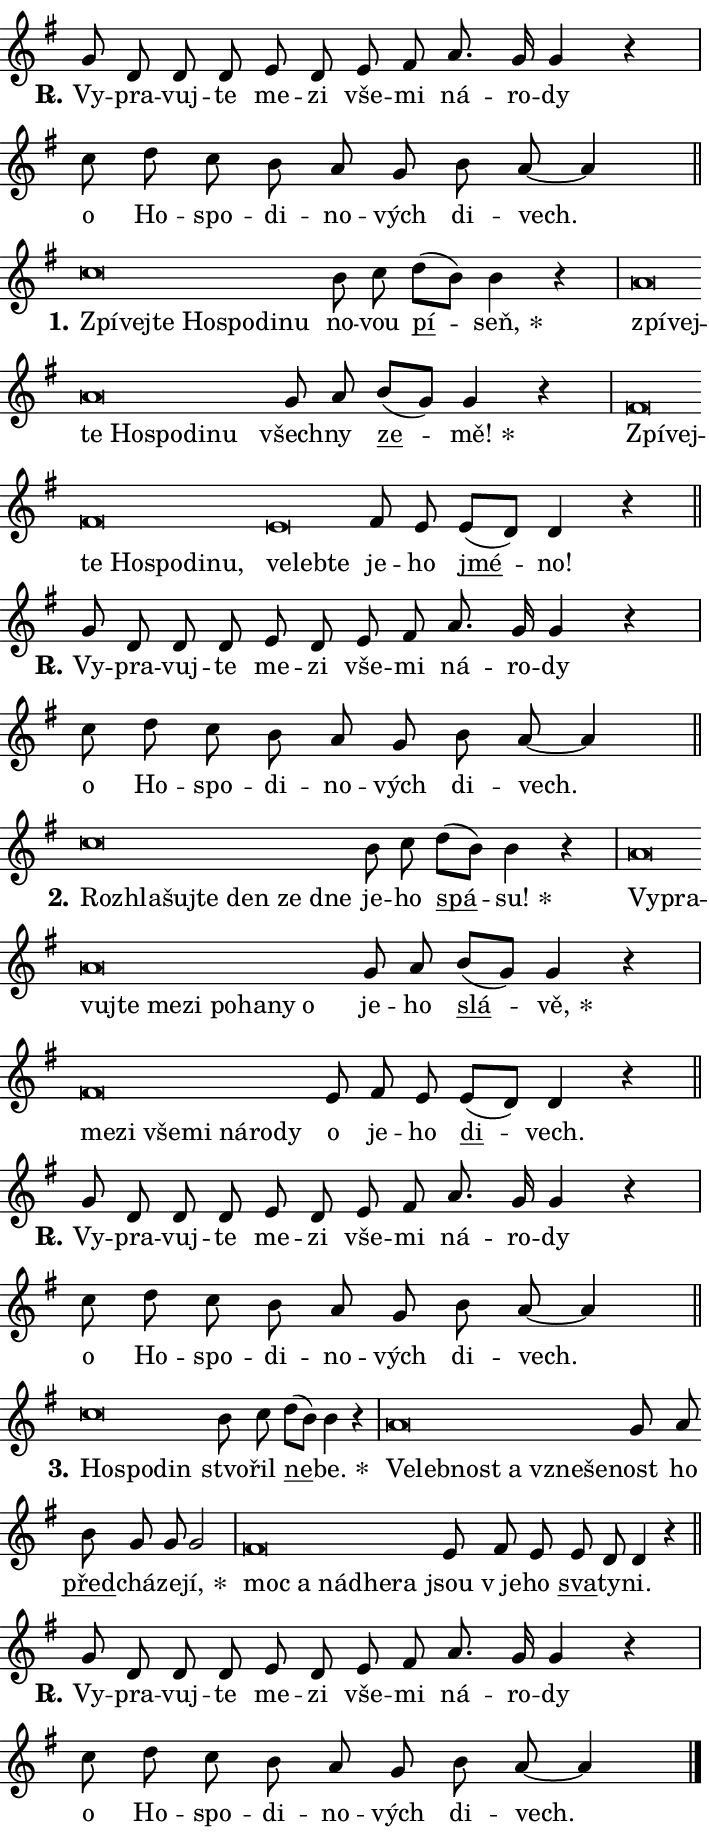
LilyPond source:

\version "2.24.0"
\header { tagline = "" }
\paper {
  indent = 0\cm
  top-margin = 0\cm
  right-margin = 0.13\cm % to fit lyric hyphens
  bottom-margin = 0\cm
  left-margin = 0\cm
  paper-width = 12\cm
  page-breaking = #ly:one-page-breaking
  system-system-spacing.basic-distance = #11
  score-system-spacing.basic-distance = #11
  ragged-last = ##f
}


%% Author: Thomas Morley
%% https://lists.gnu.org/archive/html/lilypond-user/2020-05/msg00002.html
#(define (line-position grob)
"Returns position of @var[grob} in current system:
   @code{'start}, if at first time-step
   @code{'end}, if at last time-step
   @code{'middle} otherwise
"
  (let* ((col (ly:item-get-column grob))
         (ln (ly:grob-object col 'left-neighbor))
         (rn (ly:grob-object col 'right-neighbor))
         (col-to-check-left (if (ly:grob? ln) ln col))
         (col-to-check-right (if (ly:grob? rn) rn col))
         (break-dir-left
           (and
             (ly:grob-property col-to-check-left 'non-musical #f)
             (ly:item-break-dir col-to-check-left)))
         (break-dir-right
           (and
             (ly:grob-property col-to-check-right 'non-musical #f)
             (ly:item-break-dir col-to-check-right))))
        (cond ((eqv? 1 break-dir-left) 'start)
              ((eqv? -1 break-dir-right) 'end)
              (else 'middle))))

#(define (tranparent-at-line-position vctor)
  (lambda (grob)
  "Relying on @code{line-position} select the relevant enry from @var{vctor}.
Used to determine transparency,"
    (case (line-position grob)
      ((end) (not (vector-ref vctor 0)))
      ((middle) (not (vector-ref vctor 1)))
      ((start) (not (vector-ref vctor 2))))))

noteHeadBreakVisibility =
#(define-music-function (break-visibility)(vector?)
"Makes @code{NoteHead}s transparent relying on @var{break-visibility}"
#{
  \override NoteHead.transparent =
    #(tranparent-at-line-position break-visibility)
#})

#(define delete-ledgers-for-transparent-note-heads
  (lambda (grob)
    "Reads whether a @code{NoteHead} is transparent.
If so this @code{NoteHead} is removed from @code{'note-heads} from
@var{grob}, which is supposed to be @code{LedgerLineSpanner}.
As a result ledgers are not printed for this @code{NoteHead}"
    (let* ((nhds-array (ly:grob-object grob 'note-heads))
           (nhds-list
             (if (ly:grob-array? nhds-array)
                 (ly:grob-array->list nhds-array)
                 '()))
           ;; Relies on the transparent-property being done before
           ;; Staff.LedgerLineSpanner.after-line-breaking is executed.
           ;; This is fragile ...
           (to-keep
             (remove
               (lambda (nhd)
                 (ly:grob-property nhd 'transparent #f))
               nhds-list)))
      ;; TODO find a better method to iterate over grob-arrays, similiar
      ;; to filter/remove etc for lists
      ;; For now rebuilt from scratch
      (set! (ly:grob-object grob 'note-heads)  '())
      (for-each
        (lambda (nhd)
          (ly:pointer-group-interface::add-grob grob 'note-heads nhd))
        to-keep))))

squashNotes = {
  \override NoteHead.X-extent = #'(-0.2 . 0.2)
  \override NoteHead.Y-extent = #'(-0.75 . 0)
  \override NoteHead.stencil =
    #(lambda (grob)
       (let ((pos (ly:grob-property grob 'staff-position)))
         (begin
           (if (< pos -7) (display "ERROR: Lower brevis then expected\n") (display ""))
           (if (<= pos -6) ly:text-interface::print ly:note-head::print))))
}
unSquashNotes = {
  \revert NoteHead.X-extent
  \revert NoteHead.Y-extent
  \revert NoteHead.stencil
}

hideNotes = \noteHeadBreakVisibility #begin-of-line-visible
unHideNotes = \noteHeadBreakVisibility #all-visible

% work-around for resetting accidentals
% https://lilypond.org/doc/v2.23/Documentation/notation/displaying-rhythms#unmetered-music
cadenzaMeasure = {
  \cadenzaOff
  \partial 1024 s1024
  \cadenzaOn
}

#(define-markup-command (accent layout props text) (markup?)
  "Underline accented syllable"
  (interpret-markup layout props
    #{\markup \override #'(offset . 4.3) \underline { #text }#}))

responsum = \markup \concat {
  "R" \hspace #-1.05 \path #0.1 #'((moveto 0 0.07) (lineto 0.9 0.8)) \hspace #0.05 "."
}

spaceSize = #0.6828661417322834 % exact space size for TeX Gyre Schola

\layout {
  \context {
    \Staff
    \remove "Time_signature_engraver"
    \override LedgerLineSpanner.after-line-breaking = #delete-ledgers-for-transparent-note-heads
  }
  \context {
    \Lyrics {
      \override LyricSpace.minimum-distance = \spaceSize
      \override LyricText.font-name = #"TeX Gyre Schola"
      \override LyricText.font-size = 1
      \override StanzaNumber.font-name = #"TeX Gyre Schola Bold"
      \override StanzaNumber.font-size = 1
    }
  }
  \context {
    \Score 
    \override NoteHead.text =
      #(lambda (grob) 
        (let ((pos (ly:grob-property grob 'staff-position)))
          #{\markup {
            \combine
              \halign #-0.55 \raise #(if (= pos -6) 0 0.5) \override #'(thickness . 2) \draw-line #'(3.2 . 0)
              \musicglyph "noteheads.sM1"
          }#}))
  }
}

% magnetic-lyrics.ily
%
%   written by
%     Jean Abou Samra <jean@abou-samra.fr>
%     Werner Lemberg <wl@gnu.org>
%
%   adapted by
%     Jiri Hon <jiri.hon@gmail.com>
%
% Version 2022-Apr-15

% https://www.mail-archive.com/lilypond-user@gnu.org/msg149350.html

#(define (Left_hyphen_pointer_engraver context)
   "Collect syllable-hyphen-syllable occurrences in lyrics and store
them in properties.  This engraver only looks to the left.  For
example, if the lyrics input is @code{foo -- bar}, it does the
following.

@itemize @bullet
@item
Set the @code{text} property of the @code{LyricHyphen} grob between
@q{foo} and @q{bar} to @code{foo}.

@item
Set the @code{left-hyphen} property of the @code{LyricText} grob with
text @q{foo} to the @code{LyricHyphen} grob between @q{foo} and
@q{bar}.
@end itemize

Use this auxiliary engraver in combination with the
@code{lyric-@/text::@/apply-@/magnetic-@/offset!} hook."
   (let ((hyphen #f)
         (text #f))
     (make-engraver
      (acknowledgers
       ((lyric-syllable-interface engraver grob source-engraver)
        (set! text grob)))
      (end-acknowledgers
       ((lyric-hyphen-interface engraver grob source-engraver)
        ;(when (not (grob::has-interface grob 'lyric-space-interface))
          (set! hyphen grob)));)
      ((stop-translation-timestep engraver)
       (when (and text hyphen)
         (ly:grob-set-object! text 'left-hyphen hyphen))
       (set! text #f)
       (set! hyphen #f)))))

#(define (lyric-text::apply-magnetic-offset! grob)
   "If the space between two syllables is less than the value in
property @code{LyricText@/.details@/.squash-threshold}, move the right
syllable to the left so that it gets concatenated with the left
syllable.

Use this function as a hook for
@code{LyricText@/.after-@/line-@/breaking} if the
@code{Left_@/hyphen_@/pointer_@/engraver} is active."
   (let ((hyphen (ly:grob-object grob 'left-hyphen #f)))
     (when hyphen
       (let ((left-text (ly:spanner-bound hyphen LEFT)))
         (when (grob::has-interface left-text 'lyric-syllable-interface)
           (let* ((common (ly:grob-common-refpoint grob left-text X))
                  (this-x-ext (ly:grob-extent grob common X))
                  (left-x-ext
                   (begin
                     ;; Trigger magnetism for left-text.
                     (ly:grob-property left-text 'after-line-breaking)
                     (ly:grob-extent left-text common X)))
                  ;; `delta` is the gap width between two syllables.
                  (delta (- (interval-start this-x-ext)
                            (interval-end left-x-ext)))
                  (details (ly:grob-property grob 'details))
                  (threshold (assoc-get 'squash-threshold details 0.2)))
             (when (< delta threshold)
               (let* (;; We have to manipulate the input text so that
                      ;; ligatures crossing syllable boundaries are not
                      ;; disabled.  For languages based on the Latin
                      ;; script this is essentially a beautification.
                      ;; However, for non-Western scripts it can be a
                      ;; necessity.
                      (lt (ly:grob-property left-text 'text))
                      (rt (ly:grob-property grob 'text))
                      (is-space (grob::has-interface hyphen 'lyric-space-interface))
                      (space (if is-space " " ""))
                      (extra-delta (if is-space spaceSize 0))
                      ;; Append new syllable.
                      (ltrt-space (if (and (string? lt) (string? rt))
                                (string-append lt space rt)
                                (make-concat-markup (list lt space rt))))
                      ;; Right-align `ltrt` to the right side.
                      (ltrt-space-markup (grob-interpret-markup
                               grob
                               (make-translate-markup
                                (cons (interval-length this-x-ext) 0)
                                (make-right-align-markup ltrt-space)))))
                 (begin
                   ;; Don't print `left-text`.
                   (ly:grob-set-property! left-text 'stencil #f)
                   ;; Set text and stencil (which holds all collected
                   ;; syllables so far) and shift it to the left.
                   (ly:grob-set-property! grob 'text ltrt-space)
                   (ly:grob-set-property! grob 'stencil ltrt-space-markup)
                   (ly:grob-translate-axis! grob (- (- delta extra-delta)) X))))))))))


#(define (lyric-hyphen::displace-bounds-first grob)
   ;; Make very sure this callback isn't triggered too early.
   (let ((left (ly:spanner-bound grob LEFT))
         (right (ly:spanner-bound grob RIGHT)))
     (ly:grob-property left 'after-line-breaking)
     (ly:grob-property right 'after-line-breaking)
     (ly:lyric-hyphen::print grob)))

squashThreshold = #0.4

\layout {
  \context {
    \Lyrics
    \consists #Left_hyphen_pointer_engraver
    \override LyricText.after-line-breaking =
      #lyric-text::apply-magnetic-offset!
    \override LyricHyphen.stencil = #lyric-hyphen::displace-bounds-first
    \override LyricText.details.squash-threshold = \squashThreshold
    \override LyricHyphen.minimum-distance = 0
    \override LyricHyphen.minimum-length = \squashThreshold
  }
}

squashText = \override LyricText.details.squash-threshold = 9999
unSquashText = \override LyricText.details.squash-threshold = \squashThreshold

leftText = \override LyricText.self-alignment-X = #LEFT
unLeftText = \revert LyricText.self-alignment-X

starOffset = #(lambda (grob) 
                (let ((x_offset (ly:self-alignment-interface::aligned-on-x-parent grob)))
                  (if (= x_offset 0) 0 (+ x_offset 1.2))))

star = #(define-music-function (syllable)(string?)
"Append star separator at the end of a syllable"
#{
  \once \override LyricText.X-offset = #starOffset
  \lyricmode { \markup {
    #syllable
    \override #'((font-name . "TeX Gyre Schola Bold")) \hspace #0.2 \lower #0.65 \larger "*"
  } }
#})

starAccent = #(define-music-function (syllable)(string?)
"Append star separator at the end of a syllable and make accent"
#{
  \once \override LyricText.X-offset = #starOffset
  \lyricmode { \markup {
    \accent #syllable
    \override #'((font-name . "TeX Gyre Schola Bold")) \hspace #0.2 \lower #0.65 \larger "*"
  } }
#})

breath = #(define-music-function (syllable)(string?)
"Append breathing indicator at the end of a syllable"
#{
  \lyricmode { \markup { #syllable "+" } }
#})

optionalBreath = #(define-music-function (syllable)(string?)
"Append optional breathing indicator at the end of a syllable"
#{
  \lyricmode { \markup { #syllable "(+)" } }
#})


\score {
    <<
        \new Voice = "melody" { \cadenzaOn \key g \major \relative { g'8 d d d e d e fis \bar "" a8. g16 g4 r \cadenzaMeasure \bar "|" c8 d c b \bar "" a g b a~ a4 \cadenzaMeasure \bar "||" \break } }
        \new Lyrics \lyricsto "melody" { \lyricmode { \set stanza = \responsum
Vy -- pra -- vuj -- te me -- zi vše -- mi ná -- ro -- dy o Ho -- spo -- di -- no -- vých di -- vech. } }
    >>
    \layout {}
}

\score {
    <<
        \new Voice = "melody" { \cadenzaOn \key g \major \relative { \squashNotes c''\breve*1/16 \hideNotes \breve*1/16 \bar "" \breve*1/16 \bar "" \breve*1/16 \bar "" \breve*1/16 \bar "" \breve*1/16 \breve*1/16 \bar "" \unHideNotes \unSquashNotes b8 c \bar "" d[( b)] b4 r \cadenzaMeasure \bar "|" \squashNotes a\breve*1/16 \hideNotes \breve*1/16 \bar "" \breve*1/16 \bar "" \breve*1/16 \bar "" \breve*1/16 \bar "" \breve*1/16 \breve*1/16 \bar "" \unHideNotes \unSquashNotes g8 a \bar "" b[( g)] g4 r \cadenzaMeasure \bar "|" \squashNotes fis\breve*1/16 \hideNotes \breve*1/16 \bar "" \breve*1/16 \bar "" \breve*1/16 \bar "" \breve*1/16 \bar "" \breve*1/16 \breve*1/16 \bar "" \unHideNotes \unSquashNotes \squashNotes e\breve*1/16 \hideNotes \breve*1/16 \breve*1/16 \bar "" \unHideNotes \unSquashNotes fis8 e \bar "" e[( d)] d4 r \cadenzaMeasure \bar "||" \break } }
        \new Lyrics \lyricsto "melody" { \lyricmode { \set stanza = "1."
\leftText Zpí -- \squashText vej -- te Ho -- spo -- di -- nu \unLeftText \unSquashText no -- vou \markup \accent pí -- \star seň, \leftText zpí -- \squashText vej -- te Ho -- spo -- di -- nu \unLeftText \unSquashText všech -- ny \markup \accent ze -- \star mě! \leftText Zpí -- \squashText vej -- te Ho -- spo -- di -- nu, \unSquashText ve -- \squashText leb -- te \unLeftText \unSquashText je -- ho \markup \accent jmé -- no! } }
    >>
    \layout {}
}

\score {
    <<
        \new Voice = "melody" { \cadenzaOn \key g \major \relative { g'8 d d d e d e fis \bar "" a8. g16 g4 r \cadenzaMeasure \bar "|" c8 d c b \bar "" a g b a~ a4 \cadenzaMeasure \bar "||" \break } }
        \new Lyrics \lyricsto "melody" { \lyricmode { \set stanza = \responsum
Vy -- pra -- vuj -- te me -- zi vše -- mi ná -- ro -- dy o Ho -- spo -- di -- no -- vých di -- vech. } }
    >>
    \layout {}
}

\score {
    <<
        \new Voice = "melody" { \cadenzaOn \key g \major \relative { \squashNotes c''\breve*1/16 \hideNotes \breve*1/16 \bar "" \breve*1/16 \bar "" \breve*1/16 \bar "" \breve*1/16 \bar "" \breve*1/16 \breve*1/16 \bar "" \unHideNotes \unSquashNotes b8 c \bar "" d[( b)] b4 r \cadenzaMeasure \bar "|" \squashNotes a\breve*1/16 \hideNotes \breve*1/16 \bar "" \breve*1/16 \bar "" \breve*1/16 \bar "" \breve*1/16 \bar "" \breve*1/16 \bar "" \breve*1/16 \bar "" \breve*1/16 \bar "" \breve*1/16 \breve*1/16 \bar "" \unHideNotes \unSquashNotes g8 a \bar "" b[( g)] g4 r \cadenzaMeasure \bar "|" \squashNotes fis\breve*1/16 \hideNotes \breve*1/16 \bar "" \breve*1/16 \bar "" \breve*1/16 \bar "" \breve*1/16 \bar "" \breve*1/16 \breve*1/16 \bar "" \unHideNotes \unSquashNotes e8 fis e \bar "" e[( d)] d4 r \cadenzaMeasure \bar "||" \break } }
        \new Lyrics \lyricsto "melody" { \lyricmode { \set stanza = "2."
\leftText Roz -- \squashText hla -- šuj -- te den ze dne \unLeftText \unSquashText je -- ho \markup \accent spá -- \star su! \leftText Vy -- \squashText pra -- vuj -- te me -- zi po -- ha -- ny o \unLeftText \unSquashText je -- ho \markup \accent slá -- \star vě, \leftText me -- \squashText zi vše -- mi ná -- ro -- dy \unLeftText \unSquashText o je -- ho \markup \accent di -- vech. } }
    >>
    \layout {}
}

\score {
    <<
        \new Voice = "melody" { \cadenzaOn \key g \major \relative { g'8 d d d e d e fis \bar "" a8. g16 g4 r \cadenzaMeasure \bar "|" c8 d c b \bar "" a g b a~ a4 \cadenzaMeasure \bar "||" \break } }
        \new Lyrics \lyricsto "melody" { \lyricmode { \set stanza = \responsum
Vy -- pra -- vuj -- te me -- zi vše -- mi ná -- ro -- dy o Ho -- spo -- di -- no -- vých di -- vech. } }
    >>
    \layout {}
}

\score {
    <<
        \new Voice = "melody" { \cadenzaOn \key g \major \relative { \squashNotes c''\breve*1/16 \hideNotes \breve*1/16 \breve*1/16 \bar "" \unHideNotes \unSquashNotes b8 c \bar "" d[( b)] b4 r \cadenzaMeasure \bar "|" \squashNotes a\breve*1/16 \hideNotes \breve*1/16 \bar "" \breve*1/16 \bar "" \breve*1/16 \bar "" \breve*1/16 \breve*1/16 \bar "" \unHideNotes \unSquashNotes g8 a \bar "" b g g g2 \cadenzaMeasure \bar "|" \squashNotes fis\breve*1/16 \hideNotes \breve*1/16 \bar "" \breve*1/16 \bar "" \breve*1/16 \breve*1/16 \bar "" \unHideNotes \unSquashNotes e8 fis e \bar "" e d d4 r \cadenzaMeasure \bar "||" \break } }
        \new Lyrics \lyricsto "melody" { \lyricmode { \set stanza = "3."
\leftText Ho -- \squashText spo -- din \unLeftText \unSquashText stvo -- řil \markup \accent ne -- \star be. \leftText Ve -- \squashText leb -- nost a vzne -- še -- \unLeftText \unSquashText nost ho \markup \accent před -- chá -- ze -- \star jí, \leftText moc \squashText a nád -- he -- ra \unLeftText \unSquashText jsou "v je" -- ho \markup \accent sva -- ty -- ni. } }
    >>
    \layout {}
}

\score {
    <<
        \new Voice = "melody" { \cadenzaOn \key g \major \relative { g'8 d d d e d e fis \bar "" a8. g16 g4 r \cadenzaMeasure \bar "|" c8 d c b \bar "" a g b a~ a4 \cadenzaMeasure \bar "||" \break } \bar "|." }
        \new Lyrics \lyricsto "melody" { \lyricmode { \set stanza = \responsum
Vy -- pra -- vuj -- te me -- zi vše -- mi ná -- ro -- dy o Ho -- spo -- di -- no -- vých di -- vech. } }
    >>
    \layout {}
}
